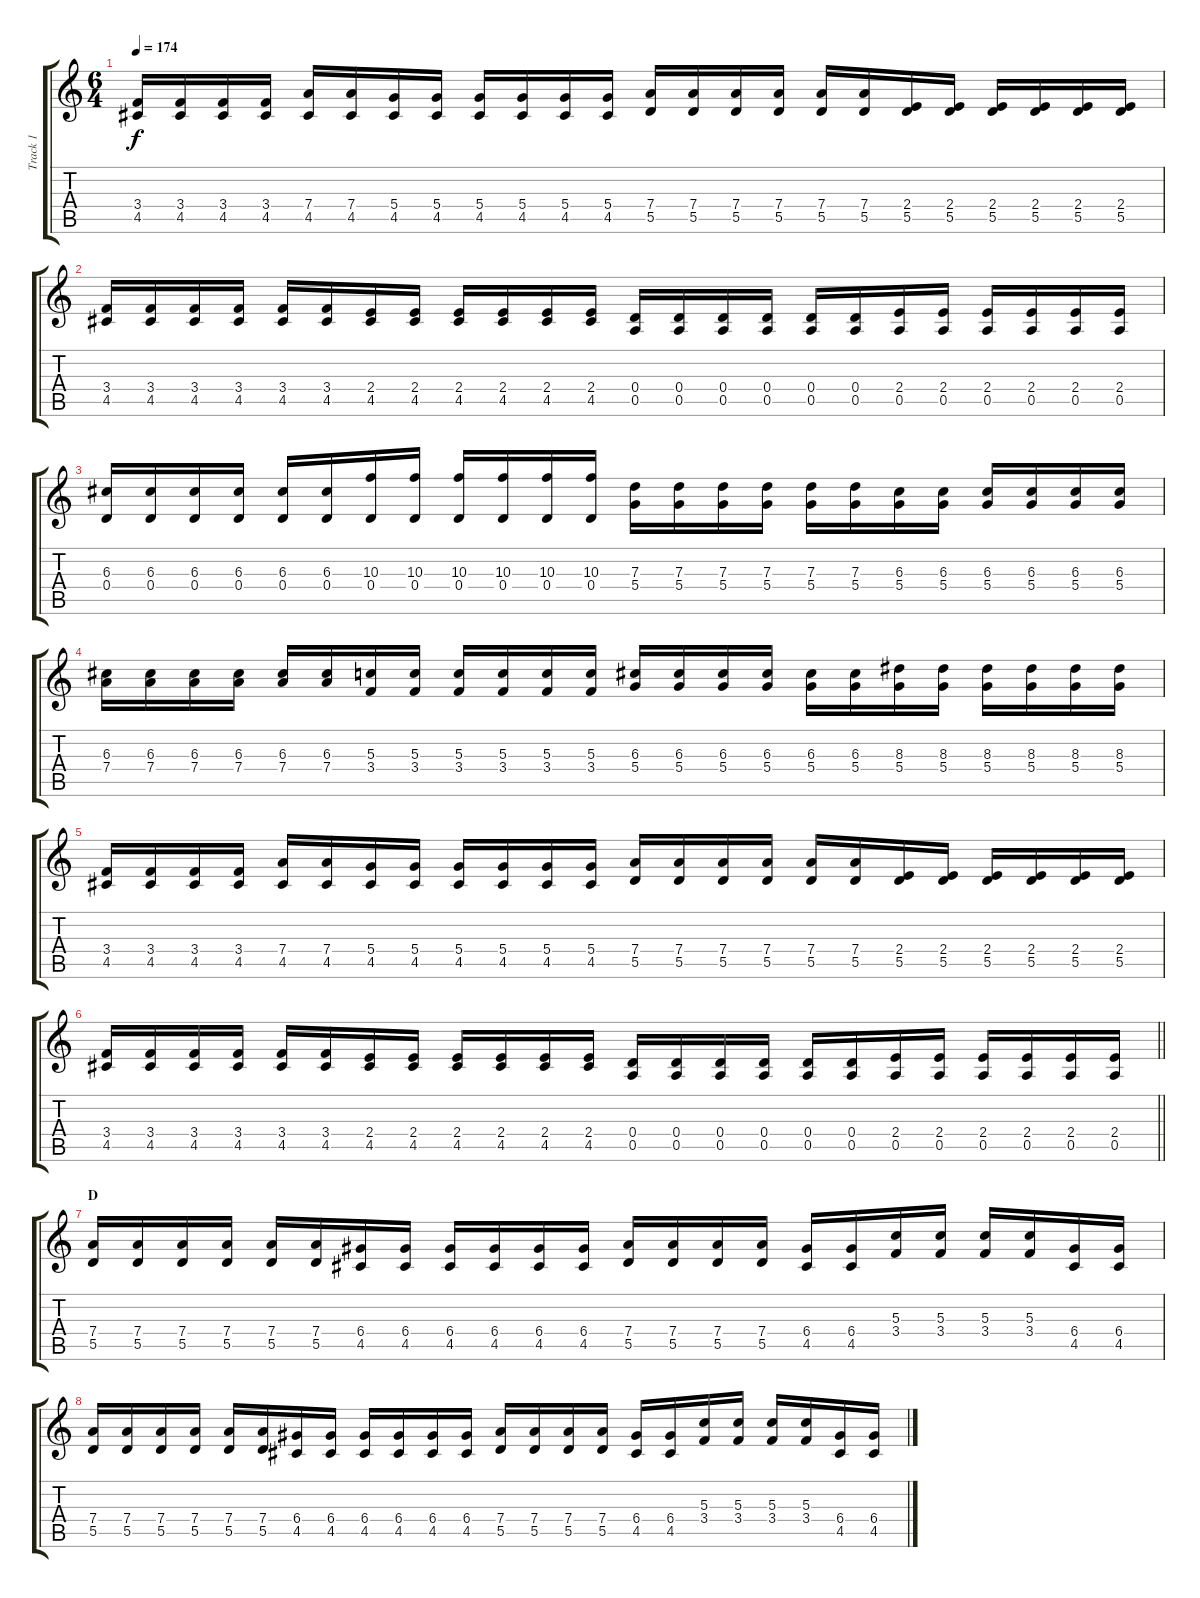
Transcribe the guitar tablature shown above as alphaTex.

\track ("Track 1" "Track 1") {instrument distortionguitar}
\staff {score tabs}
\tuning (E4 B3 G3 D3 A2 E2) {hide}
\ts (6 4)
\tempo 174
\clef g2
\ks c
(3.4 4.5).16{dy f} (3.4 4.5).16 (3.4 4.5).16 (3.4 4.5).16 (7.4 4.5).16 (7.4 4.5).16 (5.4 4.5).16 (5.4 4.5).16 (5.4 4.5).16 (5.4 4.5).16 (5.4 4.5).16 (5.4 4.5).16 (7.4 5.5).16 (7.4 5.5).16 (7.4 5.5).16 (7.4 5.5).16 (7.4 5.5).16 (7.4 5.5).16 (2.4 5.5).16 (2.4 5.5).16 (2.4 5.5).16 (2.4 5.5).16 (2.4 5.5).16 (2.4 5.5).16 |
(3.4 4.5).16 (3.4 4.5).16 (3.4 4.5).16 (3.4 4.5).16 (3.4 4.5).16 (3.4 4.5).16 (2.4 4.5).16 (2.4 4.5).16 (2.4 4.5).16 (2.4 4.5).16 (2.4 4.5).16 (2.4 4.5).16 (0.4 0.5).16 (0.4 0.5).16 (0.4 0.5).16 (0.4 0.5).16 (0.4 0.5).16 (0.4 0.5).16 (2.4 0.5).16 (2.4 0.5).16 (2.4 0.5).16 (2.4 0.5).16 (2.4 0.5).16 (2.4 0.5).16 |
(6.3 0.4).16 (6.3 0.4).16 (6.3 0.4).16 (6.3 0.4).16 (6.3 0.4).16 (6.3 0.4).16 (10.3 0.4).16 (10.3 0.4).16 (10.3 0.4).16 (10.3 0.4).16 (10.3 0.4).16 (10.3 0.4).16 (7.3 5.4).16 (7.3 5.4).16 (7.3 5.4).16 (7.3 5.4).16 (7.3 5.4).16 (7.3 5.4).16 (6.3 5.4).16 (6.3 5.4).16 (6.3 5.4).16 (6.3 5.4).16 (6.3 5.4).16 (6.3 5.4).16 |
(6.3 7.4).16 (6.3 7.4).16 (6.3 7.4).16 (6.3 7.4).16 (6.3 7.4).16 (6.3 7.4).16 (5.3 3.4).16 (5.3 3.4).16 (5.3 3.4).16 (5.3 3.4).16 (5.3 3.4).16 (5.3 3.4).16 (6.3 5.4).16 (6.3 5.4).16 (6.3 5.4).16 (6.3 5.4).16 (6.3 5.4).16 (6.3 5.4).16 (8.3 5.4).16 (8.3 5.4).16 (8.3 5.4).16 (8.3 5.4).16 (8.3 5.4).16 (8.3 5.4).16 |
(3.4 4.5).16 (3.4 4.5).16 (3.4 4.5).16 (3.4 4.5).16 (7.4 4.5).16 (7.4 4.5).16 (5.4 4.5).16 (5.4 4.5).16 (5.4 4.5).16 (5.4 4.5).16 (5.4 4.5).16 (5.4 4.5).16 (7.4 5.5).16 (7.4 5.5).16 (7.4 5.5).16 (7.4 5.5).16 (7.4 5.5).16 (7.4 5.5).16 (2.4 5.5).16 (2.4 5.5).16 (2.4 5.5).16 (2.4 5.5).16 (2.4 5.5).16 (2.4 5.5).16 |
\barLineRight lightlight
(3.4 4.5).16 (3.4 4.5).16 (3.4 4.5).16 (3.4 4.5).16 (3.4 4.5).16 (3.4 4.5).16 (2.4 4.5).16 (2.4 4.5).16 (2.4 4.5).16 (2.4 4.5).16 (2.4 4.5).16 (2.4 4.5).16 (0.4 0.5).16 (0.4 0.5).16 (0.4 0.5).16 (0.4 0.5).16 (0.4 0.5).16 (0.4 0.5).16 (2.4 0.5).16 (2.4 0.5).16 (2.4 0.5).16 (2.4 0.5).16 (2.4 0.5).16 (2.4 0.5).16 |
\section ("" "D")
(7.4 5.5).16 (7.4 5.5).16 (7.4 5.5).16 (7.4 5.5).16 (7.4 5.5).16 (7.4 5.5).16 (6.4 4.5).16 (6.4 4.5).16 (6.4 4.5).16 (6.4 4.5).16 (6.4 4.5).16 (6.4 4.5).16 (7.4 5.5).16 (7.4 5.5).16 (7.4 5.5).16 (7.4 5.5).16 (6.4 4.5).16 (6.4 4.5).16 (5.3 3.4).16 (5.3 3.4).16 (5.3 3.4).16 (5.3 3.4).16 (6.4 4.5).16 (6.4 4.5).16 |
(7.4 5.5).16 (7.4 5.5).16 (7.4 5.5).16 (7.4 5.5).16 (7.4 5.5).16 (7.4 5.5).16 (6.4 4.5).16 (6.4 4.5).16 (6.4 4.5).16 (6.4 4.5).16 (6.4 4.5).16 (6.4 4.5).16 (7.4 5.5).16 (7.4 5.5).16 (7.4 5.5).16 (7.4 5.5).16 (6.4 4.5).16 (6.4 4.5).16 (5.3 3.4).16 (5.3 3.4).16 (5.3 3.4).16 (5.3 3.4).16 (6.4 4.5).16 (6.4 4.5).16
